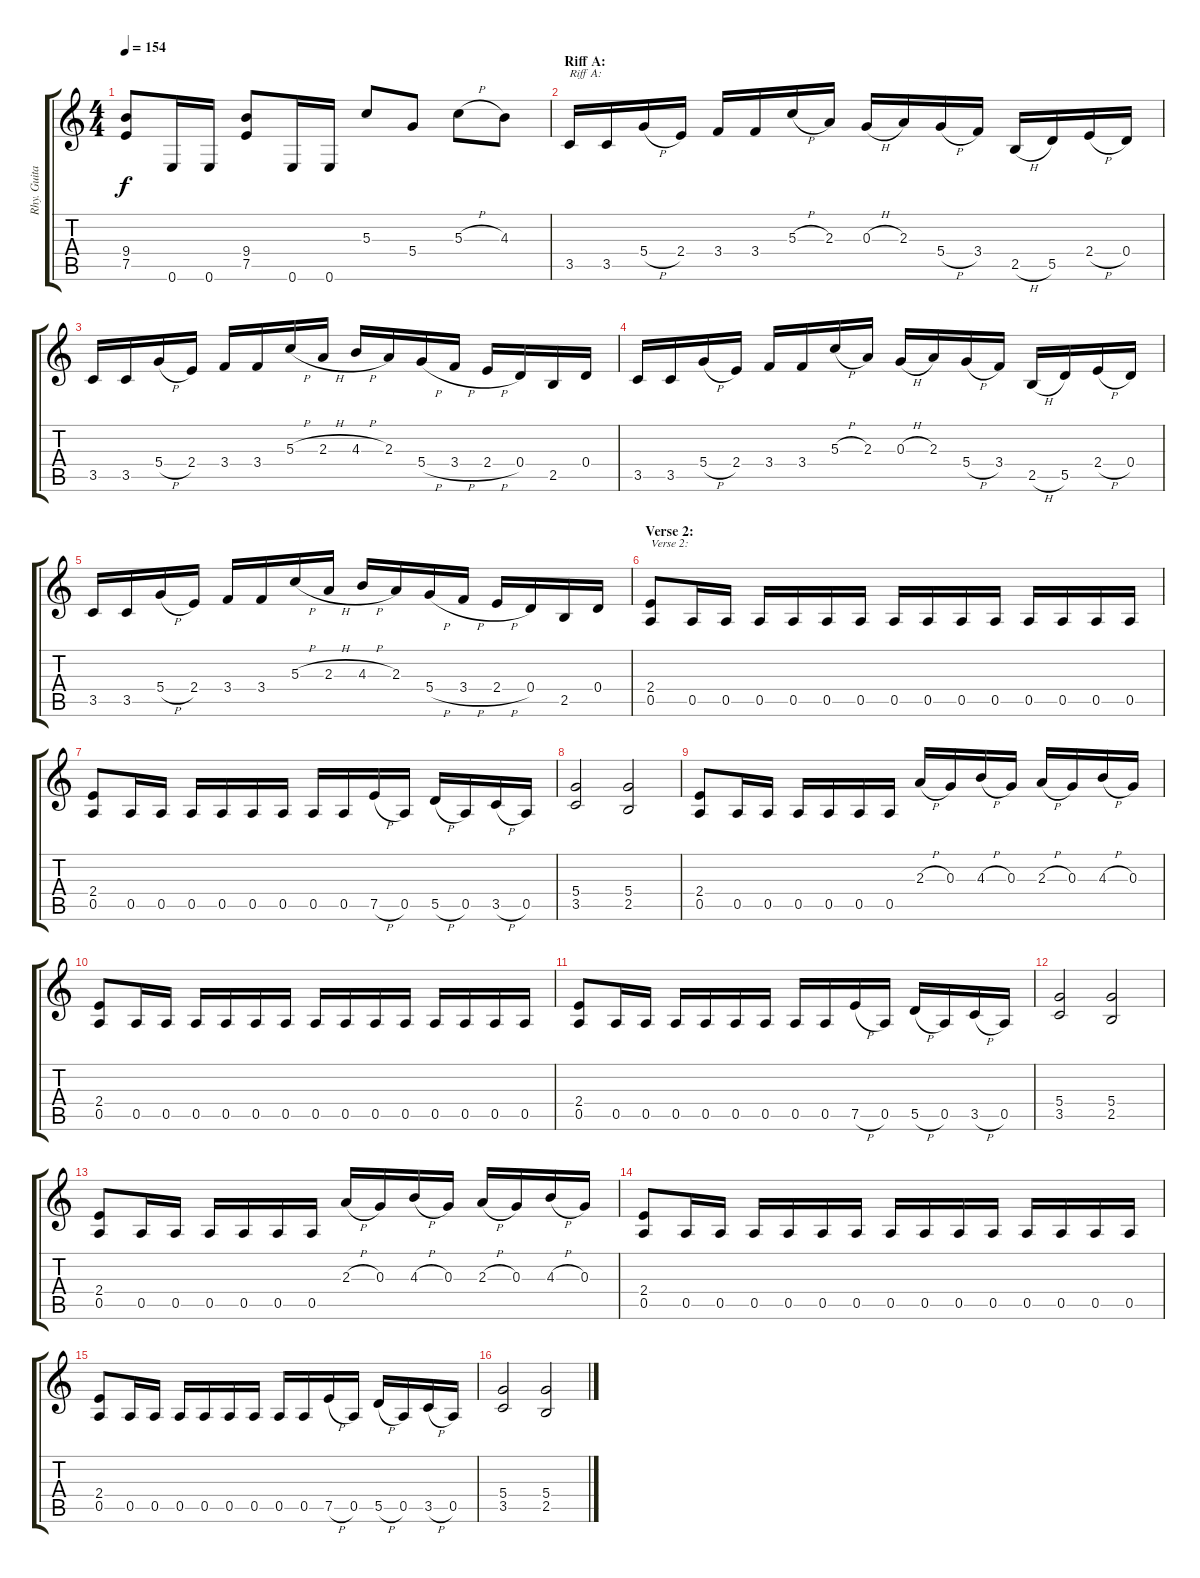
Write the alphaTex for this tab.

\track ("Rhy. Guitar 1" "Rhy. Guita") {instrument distortionguitar}
\staff {score tabs}
\tuning (E4 B3 G3 D3 A2 E2) {hide}
\ts (4 4)
\tempo 154
\clef g2
\ks c
(9.4 7.5).8{dy f} 0.6.16 0.6.16 (9.4 7.5).8 0.6.16 0.6.16 5.3.8 5.4.8 5.3{h}.8 4.3.8 |
\section ("" "Riff A:")
3.5.16{txt "Riff A:"} 3.5.16 5.4{h}.16 2.4.16 3.4.16 3.4.16 5.3{h}.16 2.3.16 0.3{h}.16 2.3.16 5.4{h}.16 3.4.16 2.5{h}.16 5.5.16 2.4{h}.16 0.4.16 |
3.5.16 3.5.16 5.4{h}.16 2.4.16 3.4.16 3.4.16 5.3{h}.16 2.3{h}.16 4.3{h}.16 2.3.16 5.4{h}.16 3.4{h}.16 2.4{h}.16 0.4.16 2.5.16 0.4.16 |
3.5.16 3.5.16 5.4{h}.16 2.4.16 3.4.16 3.4.16 5.3{h}.16 2.3.16 0.3{h}.16 2.3.16 5.4{h}.16 3.4.16 2.5{h}.16 5.5.16 2.4{h}.16 0.4.16 |
3.5.16 3.5.16 5.4{h}.16 2.4.16 3.4.16 3.4.16 5.3{h}.16 2.3{h}.16 4.3{h}.16 2.3.16 5.4{h}.16 3.4{h}.16 2.4{h}.16 0.4.16 2.5.16 0.4.16 |
\section ("" "Verse 2:")
(2.4 0.5).8{txt "Verse 2:"} 0.5.16 0.5.16 0.5.16 0.5.16 0.5.16 0.5.16 0.5.16 0.5.16 0.5.16 0.5.16 0.5.16 0.5.16 0.5.16 0.5.16 |
(2.4 0.5).8 0.5.16 0.5.16 0.5.16 0.5.16 0.5.16 0.5.16 0.5.16 0.5.16 7.5{h}.16 0.5.16 5.5{h}.16 0.5.16 3.5{h}.16 0.5.16 |
(5.4 3.5).2 (5.4 2.5).2 |
(2.4 0.5).8 0.5.16 0.5.16 0.5.16 0.5.16 0.5.16 0.5.16 2.3{h}.16 0.3.16 4.3{h}.16 0.3.16 2.3{h}.16 0.3.16 4.3{h}.16 0.3.16 |
(2.4 0.5).8 0.5.16 0.5.16 0.5.16 0.5.16 0.5.16 0.5.16 0.5.16 0.5.16 0.5.16 0.5.16 0.5.16 0.5.16 0.5.16 0.5.16 |
(2.4 0.5).8 0.5.16 0.5.16 0.5.16 0.5.16 0.5.16 0.5.16 0.5.16 0.5.16 7.5{h}.16 0.5.16 5.5{h}.16 0.5.16 3.5{h}.16 0.5.16 |
(5.4 3.5).2 (5.4 2.5).2 |
(2.4 0.5).8 0.5.16 0.5.16 0.5.16 0.5.16 0.5.16 0.5.16 2.3{h}.16 0.3.16 4.3{h}.16 0.3.16 2.3{h}.16 0.3.16 4.3{h}.16 0.3.16 |
(2.4 0.5).8 0.5.16 0.5.16 0.5.16 0.5.16 0.5.16 0.5.16 0.5.16 0.5.16 0.5.16 0.5.16 0.5.16 0.5.16 0.5.16 0.5.16 |
(2.4 0.5).8 0.5.16 0.5.16 0.5.16 0.5.16 0.5.16 0.5.16 0.5.16 0.5.16 7.5{h}.16 0.5.16 5.5{h}.16 0.5.16 3.5{h}.16 0.5.16 |
(5.4 3.5).2 (5.4 2.5).2
